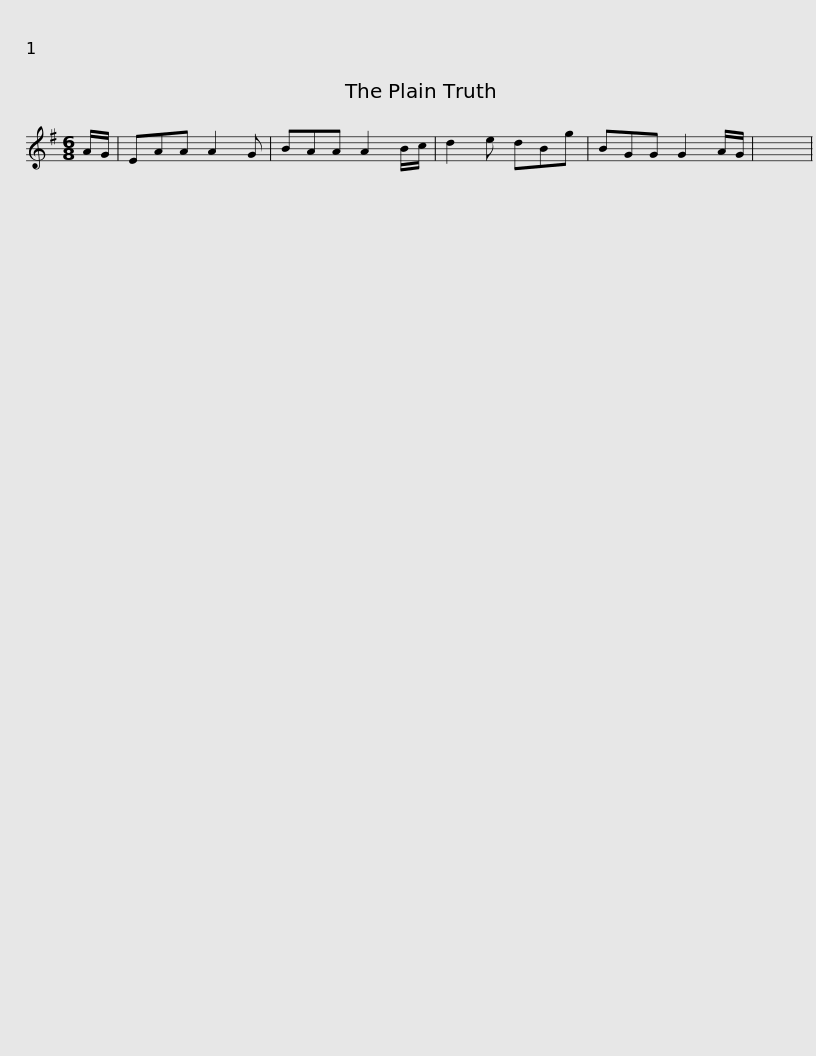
X:1
L:1/8
M:6/8
I:linebreak $
K:G
V:1 treble
V:1
 A/G/ | EAA A2 G | BAA A2 B/c/ | d2 e dBg | BGG G2 A/G/ | %5
 x6 | %6
